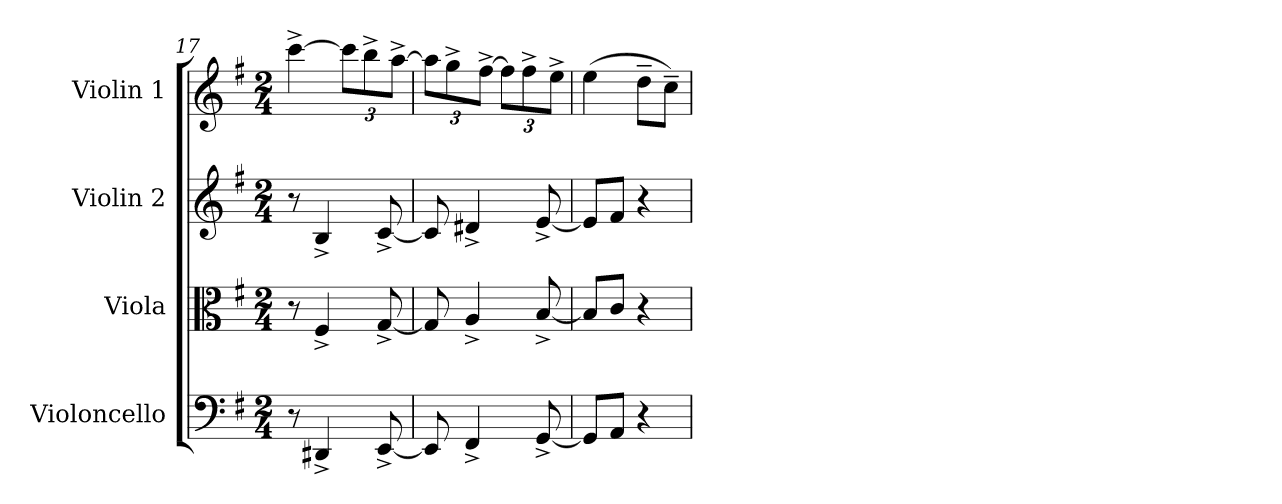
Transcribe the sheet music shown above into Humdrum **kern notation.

**kern	**kern	**kern	**kern
*part4	*part3	*part2	*part1
*staff4	*staff3	*staff2	*staff1
*I"Violoncello	*I"Viola	*I"Violin 2	*I"Violin 1
*I'Vc	*I'Vla	*I'Vln	*I'Vln
*clefF4	*clefC3	*clefG2	*clefG2
*k[f#]	*k[f#]	*k[f#]	*k[f#]
*M2/4	*M2/4	*M2/4	*M2/4
=17	=17	=17	=17
8r	8r	8r	[4ccc^\
4DD#X^/	4F#^/	4B^/	.
*	*	*	*Xbrackettup
.	.	.	12ccc\L]
.	.	.	12bb^\
[8EE^/	[8G^/	[8c^/	.
.	.	.	[12aa^\J
=18	=18	=18	=18
8EE/]	8G/]	8c/]	12aa\L]
.	.	.	12gg^\
4FF#^/	4A^/	4d#X^/	.
.	.	.	[12ff#^\J
.	.	.	12ff#\L]
.	.	.	12ff#^\
[8GG^/	[8B^/	[8e^/	.
.	.	.	12ee^\J
=19	=19	=19	=19
8GG/L]	8B/L]	8e/L]	(4ee\
8AA/J	8c/J	8f#/J	.
4r	4r	4r	8dd~\L
.	.	.	8cc~\J)
=	=	=	=
*-	*-	*-	*-
